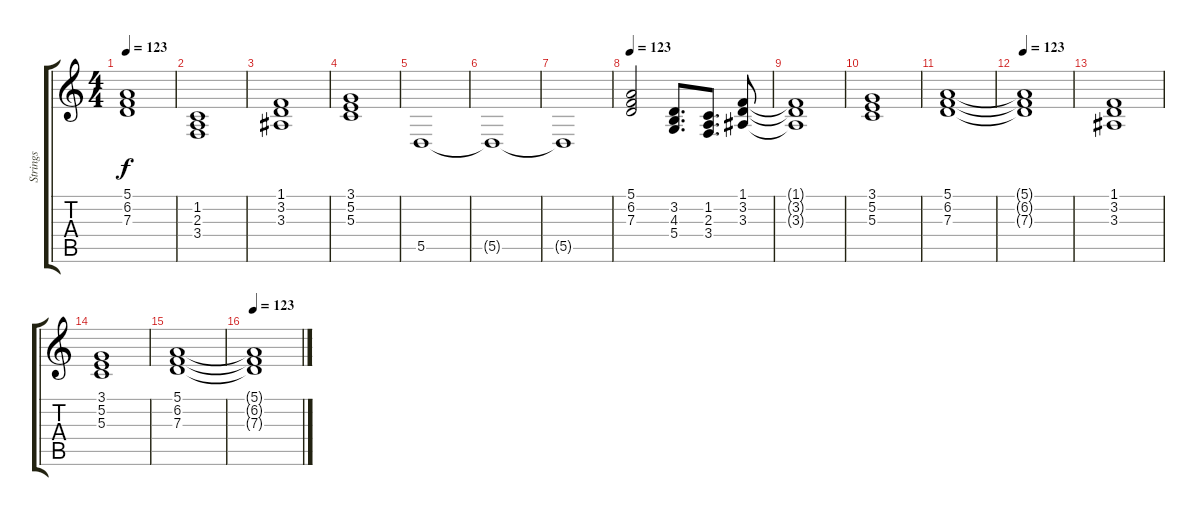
\track ("Strings" "Strings") {instrument stringensemble1}
\staff {score tabs}
\tuning (E4 B3 G3 D3 A2 E2) {hide}
\ts (4 4)
\tempo 123
\clef g2
\ks c
(5.1 6.2 7.3).1{dy f} |
(1.2 2.3 3.4).1 |
(1.1 3.2 3.3).1 |
(3.1 5.2 5.3).1 |
5.5.1 |
5.5{t}.1 |
5.5{t}.1 |
\tempo 123
(5.1 6.2 7.3).2{volume 10} (3.2 4.3 5.4).8{d} (1.2 2.3 3.4).8{d} (1.1 3.2 3.3).8 |
(1.1{t} 3.2{t} 3.3{t}).1 |
(3.1 5.2 5.3).1 |
(5.1 6.2 7.3).1 |
\tempo 123
(5.1{t} 6.2{t} 7.3{t}).1 |
(1.1 3.2 3.3).1 |
(3.1 5.2 5.3).1 |
(5.1 6.2 7.3).1 |
\tempo 123
(5.1{t} 6.2{t} 7.3{t}).1
